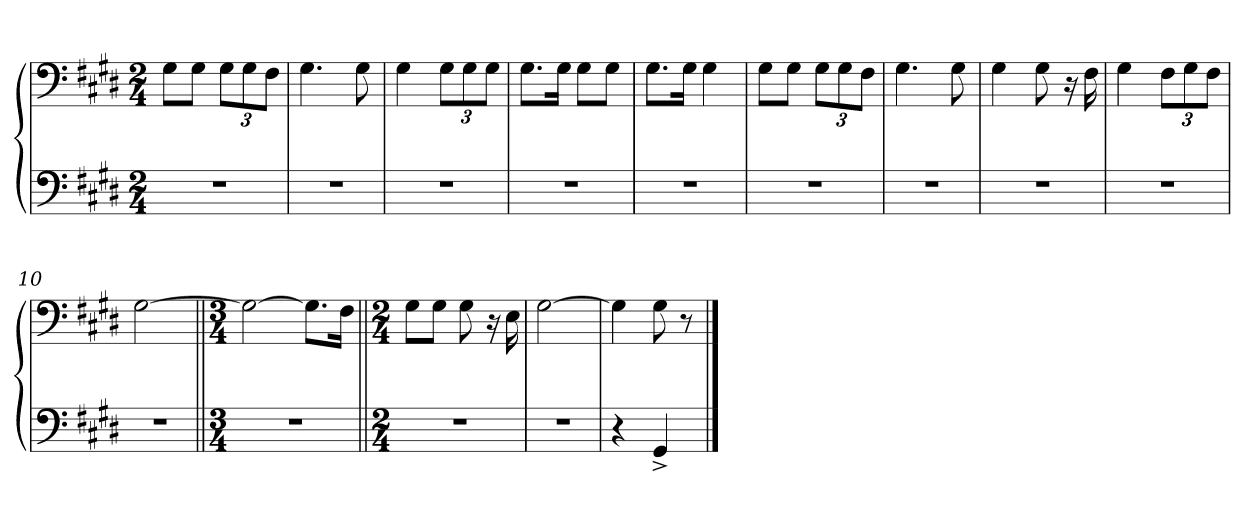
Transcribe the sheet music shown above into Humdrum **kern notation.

**kern	**kern
*part1	*part1
*staff2	*staff1
*clefF4	*clefF4
*k[f#c#g#d#]	*k[f#c#g#d#]
*M2/4	*M2/4
=1	=1
2r	8G#\L
.	8G#\J
.	12G#\L
.	12G#\
.	12F#\J
=2	=2
2r	4.G#\
.	8G#\
=3	=3
2r	4G#\
.	12G#\L
.	12G#\
.	12G#\J
=4	=4
2r	8.G#\L
.	16G#\Jk
.	8G#\L
.	8G#\J
=5	=5
2r	8.G#\L
.	16G#\Jk
.	4G#\
=6	=6
2r	8G#\L
.	8G#\J
.	12G#\L
.	12G#\
.	12F#\J
=7	=7
2r	4.G#\
.	8G#\
=8	=8
2r	4G#\
.	8G#\
.	16r
.	16F#\
=9	=9
2r	4G#\
.	12F#\L
.	12G#\
.	12F#\J
=10	=10
2r	[2G#\
=11||	=11||
*M3/4	*M3/4
2.r	2G#\_
.	8.G#\L]
.	16F#\Jk
=12||	=12||
*M2/4	*M2/4
2r	8G#\L
.	8G#\J
.	8G#\
.	16r
.	16E\
=13	=13
2r	[2G#\
=14	=14
4r	4G#\]
4GG#^/	8G#\
.	8r
==	==
*-	*-
